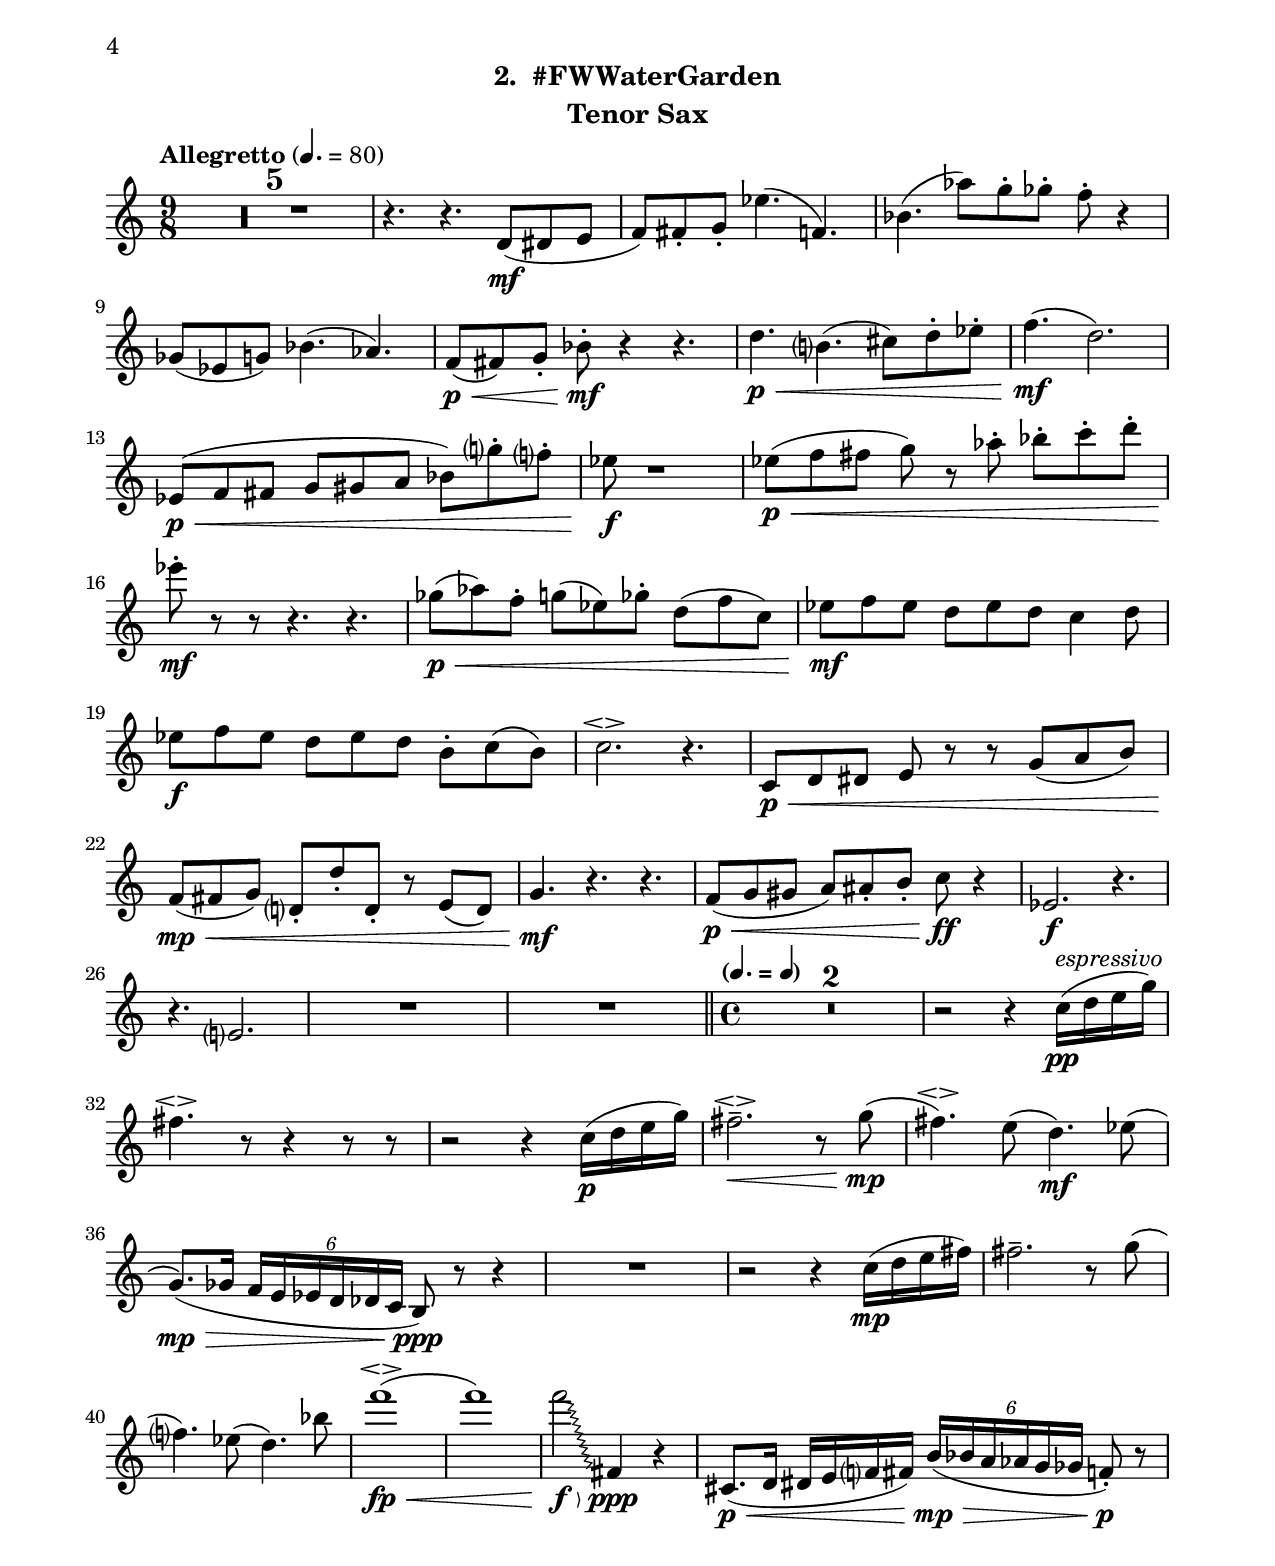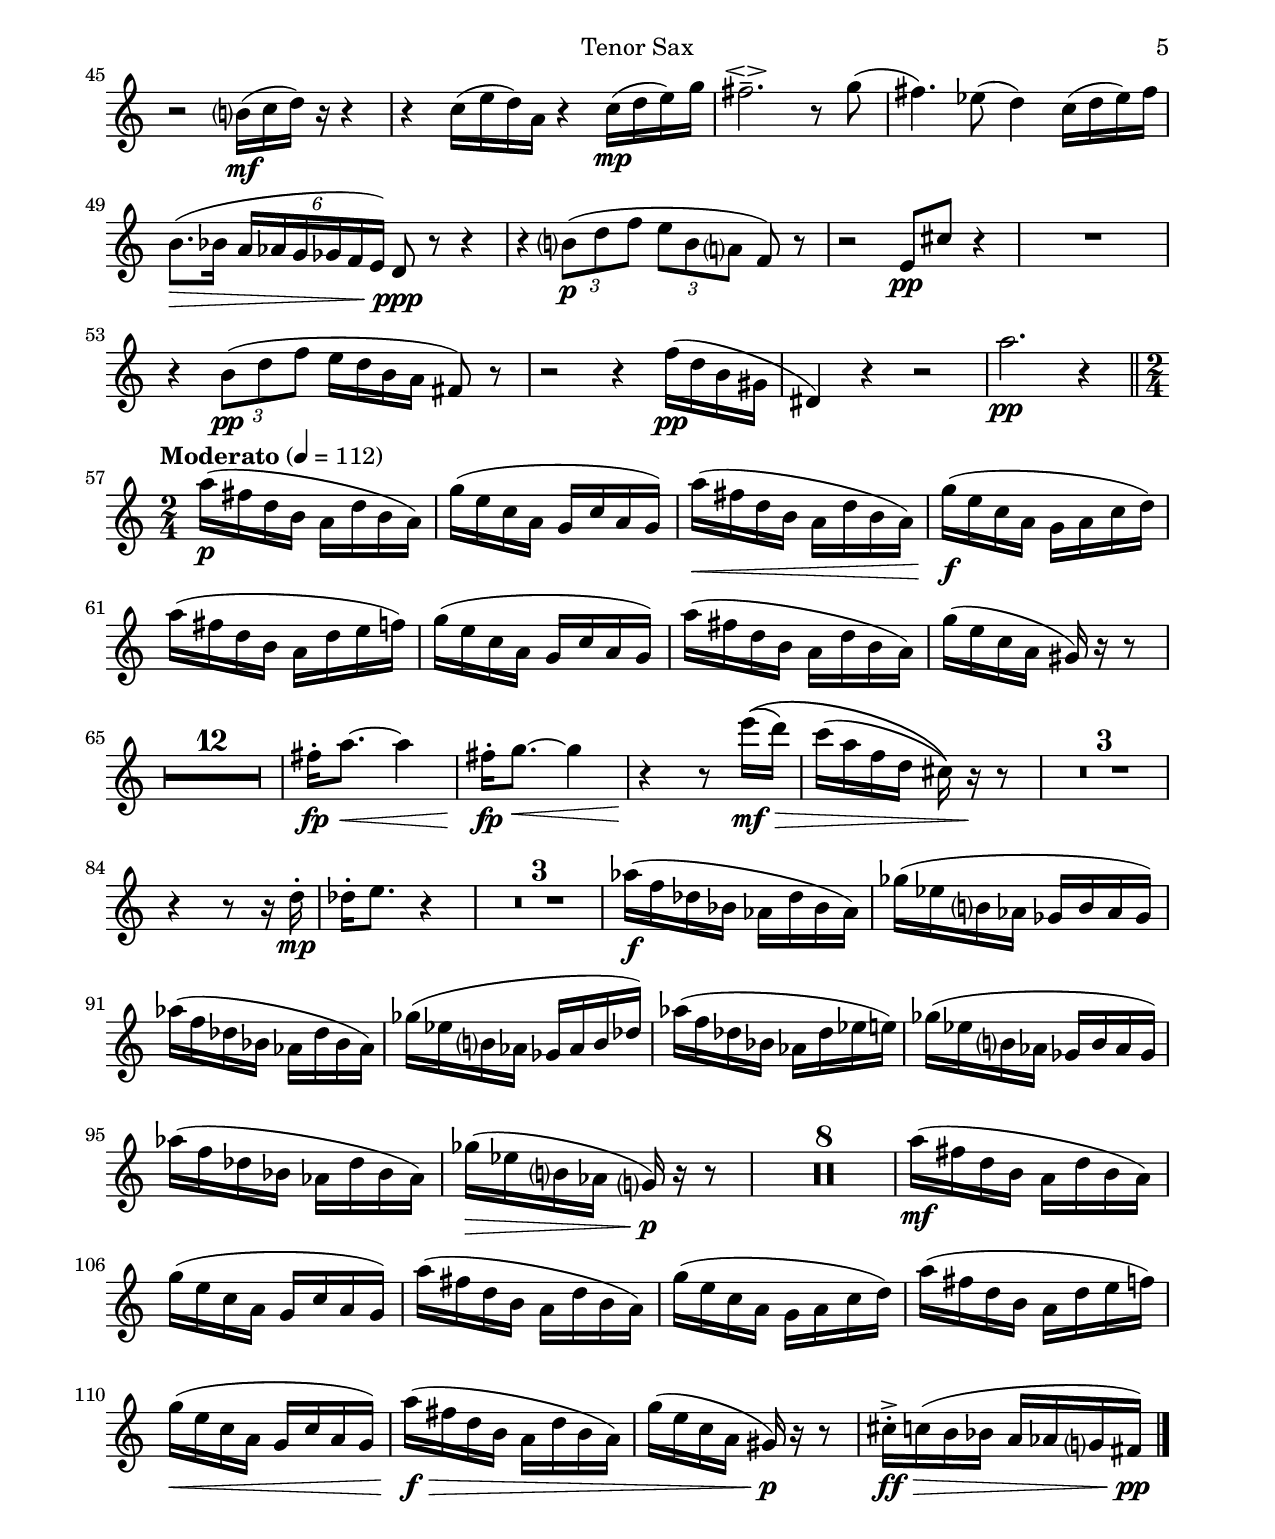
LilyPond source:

\version "2.12.0"
#(set-default-paper-size "letter")
#(set-global-staff-size 21)

\paper {
  line-width    = 180\mm
  left-margin   = 20\mm
  top-margin    = 10\mm
  bottom-margin = 15\mm
  indent = 0 \mm 
  ragged-bottom = ##f  
  first-page-number = 4
  print-first-page-number = ##t  
  two-sided = ##t
  binding-offset = 0.25\in
  }

\header {
    subtitle = "2.  #FWWaterGarden"
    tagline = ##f
    instrument = "Tenor Sax"                     %% CHANGE INSTRUMENT NAME
    }

AvoiceAA = \relative c'{
    \clef treble
    %staffkeysig
    \key c \major 
    %bartimesig: 
    \time 9/8 
    \tempo "Allegretto" 4. = 80  
    \override Glissando #'style = #'zigzag
    R1*9/8*5      | % 1
    %    R      | % 2
    %R      | % 3
    %R      | % 4
    %R      | % 5
    r4. r4. d8( \mf dis e      | % 6
    f)  fis-.  g-.  ees'4.( f,4.)      | % 7
    bes4.( aes'8)  g-.  ges-.  f-.  r4      | % 8
    ges,8( ees g) bes4.( aes4.)      | % 9
    f8( \< \p fis) g-. bes-. \mf r4 r4.      | % 10
    d4. \< \p b4.( cis8)  d-.  ees-.       | % 11
    f4.( \! \mf d2.)      | % 12
    ees,8( \< \p f fis g gis a bes) g'-.  f-.       | % 13
    ees \! \f r1      | % 14
    ees8( \< \p f fis g) r aes-.  bes-.  c-.  d-.       | % 15
    ees-.  \! \mf r r r4. r4.      | % 16
    ges,8( \< \p aes) f-.  g( ees) ges-.  d( f c)      | % 17
    ees \! \mf f ees d ees d c4 d8      | % 18
    ees \f f ees d ees d b-.  c( b)      | % 19
    c2.\espressivo  r4.      | % 20
    c,8 \< \p d dis e r r g( a b)      | % 21
    f( \< \mp fis g) d-.  d'-.  d,-.  r e( d)      | % 22
    g4. \mf r4. r4.      | % 23
    f8( \< \p g gis a) ais-.  b-.  c \! \ff r4      | % 24
    ees,2. \f r4.      | % 25
    r4. e2.      | % 26
    R1*9/8  | % 27
    R1*9/8 \bar "||"    | % 28
    %bartimesig: 
    \time 4/4 
    \tempo \markup { \concat { ( \smaller \general-align #Y #DOWN \note #"4." #1 " = " \smaller \general-align #Y #DOWN \note #"4" #1 ) } }
    R1 *2  | % 
    r2 r4 c'16( ^\markup {\italic "espressivo"} \pp d e g)      | % 31
    fis4.\espressivo  r8 r4 r8 r      | % 32
    r2 r4 c16( \p d e g)      | % 33
    fis2.-- \espressivo  \< r8 g( \! \mp      | % 34
    fis4.\espressivo ) e8( d4.) \mf ees8(      | % 35
    g,8.)( \> \mp ges16 \times 4/6{f16 e ees  d des c  } b8) \ppp r \! r4      | % 36
    R1  | % 
    r2 r4 c'16( \mp d e fis)      | % 38
    fis2.--  r8 g(      | % 39
    f4.) ees8( d4.) bes'8      | % 40
    f'1\espressivo ( \< \fp      | % 41
    f)       | % 42
    %    \times 8/12{f32( \> \f e ees d des c b bes a aes g ges  } \times 8/12{f e ees d des c b bes a aes g ges  } fis4) \ppp r      | % 43
    f2 \> \f \glissando fis,,4 \ppp r      | % 43
    cis8.( \< \p d16 dis e f fis) \times 4/6{b16( \! \> \mp bes a aes g ges  } f8-. ) \! \p r      | % 44
    r2 b16( \mf c d) r r4      | % 45
    r c16( e d) a r4 c16( \mp d e) g      | % 46
    fis2.-- \espressivo  r8 g(      | % 47
    fis4.) ees8( d4) c16( d ees) fis      | % 48
    b,8.( \> bes16 \times 4/6{a16 aes g ges f e)  } d8 \! \ppp r r4      | % 49
    r \times 2/3{b'8( \p d f  } \times 2/3{e b a  } f8) r      | % 50
    r2 e8 \pp cis' r4      | % 51
    R1  | % 
    r4 \times 2/3{b8( \pp d f  } e16 d b a fis8) r      | % 53
    r2 r4 f'16( \pp d b gis      | % 54
    dis4) r r2      | % 55
    a''2. \pp r4     \bar "||"     | % 56
    %bartimesig: 
    \time 2/4 
    \tempo "Moderato" 4 = 112  
    a16( \p fis d b a d b a)      | % 57
    g'( e c a g c a g)      | % 58
    a'( \< fis d b a d b a)      | % 59
    g'( \f e c a g a c d)      | % 60
    a'( fis d b a d e f)      | % 61
    g( e c a g c a g)      | % 62
    a'( fis d b a d b a)      | % 63
    g'( e c a gis) r r8      | % 64
    R2 *12  | % 
    fis'16-.  \fp a8.~ \< a4      | % 77
    fis16-.  \! \fp g8.~ \< g4      | % 78
    r \! r8 e'16\(( \mf \> d)      | % 79
    c( a f d cis)\) r \! r8      | % 80
    R2 *3  | % 
    r4 r8 r16 d-.  \mp      | % 84
    des-.  e8. r4      | % 85
    R2 *3  | % 
    aes16( \f f des bes aes des bes aes)      | % 89
    ges'( ees b aes ges b aes ges)      | % 90
    aes'( f des bes aes des bes aes)      | % 91
    ges'( ees b aes ges aes b des)      | % 92
    aes'( f des bes aes des ees e)      | % 93
    ges( ees b aes ges b aes ges)      | % 94
    aes'( f des bes aes des bes aes)      | % 95
    ges'( \> ees b aes g) \! \p r r8      | % 96
    R2 *8  | % 
    a'16( \mf fis d b a d b a)      | % 105
    g'( e c a g c a g)      | % 106
    a'( fis d b a d b a)      | % 107
    g'( e c a g a c d)      | % 108
    a'( fis d b a d e f)      | % 109
    g( \< e c a g c a g)      | % 110
    a'( \> \! \f fis d b a d b a)      | % 111
    g'( e c a gis) \! \p r r8      | % 112
    cis16-. ->  \> \ff c( b bes a aes g fis) \! \pp \bar "|." 
}% end of last bar in partorvoice

ApartA =  << 
  %    \mergeDifferentlyHeadedOn
  %    \mergeDifferentlyDottedOn 
  %        \context Voice = AvoiceAA{\voiceOne \AvoiceAA}\\ 
        \context Voice = AvoiceAA{ \AvoiceAA }
        >> 


\score { 
    << 
        \context Staff = ApartA << 
            \ApartA
        >>

      \set Score.skipBars = ##t
       #(set-accidental-style 'modern-cautionary)
      \set Score.markFormatter = #format-mark-box-letters %%boxed rehearsal-marks
  >>
}%% end of score-block 
